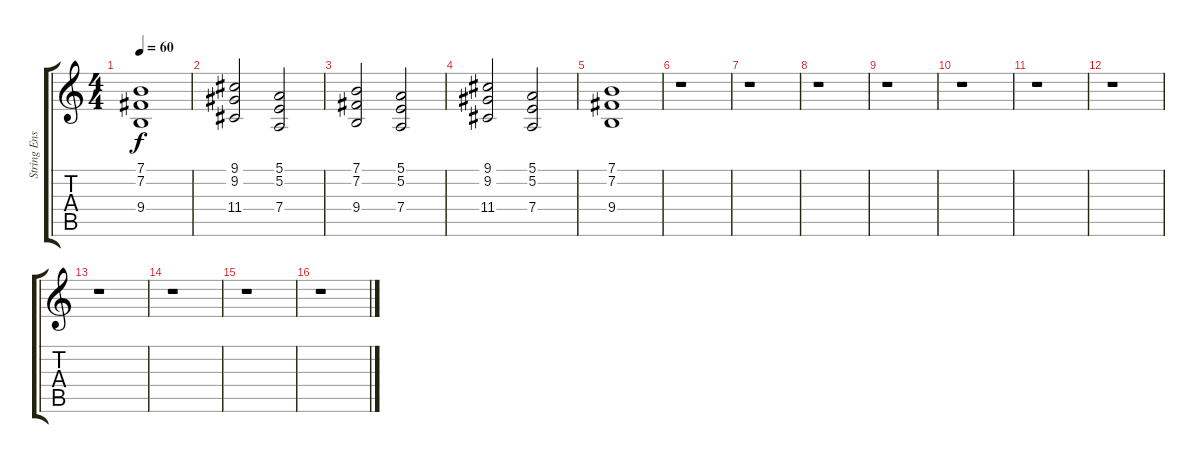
\track ("String Ensemble" "String Ens") {instrument stringensemble1}
\staff {score tabs}
\tuning (E4 B3 G3 D3 A2 E2) {hide}
\ts (4 4)
\tempo 60
\clef g2
\ks c
(7.1 7.2 9.4).1{dy f} |
(9.1 9.2 11.4).2 (5.1 5.2 7.4).2 |
(7.1 7.2 9.4).2 (5.1 5.2 7.4).2 |
(9.1 9.2 11.4).2 (5.1 5.2 7.4).2 |
(7.1 7.2 9.4).1 |
r.1 |
r.1 |
r.1 |
r.1 |
r.1 |
r.1 |
r.1 |
r.1 |
r.1 |
r.1 |
r.1
